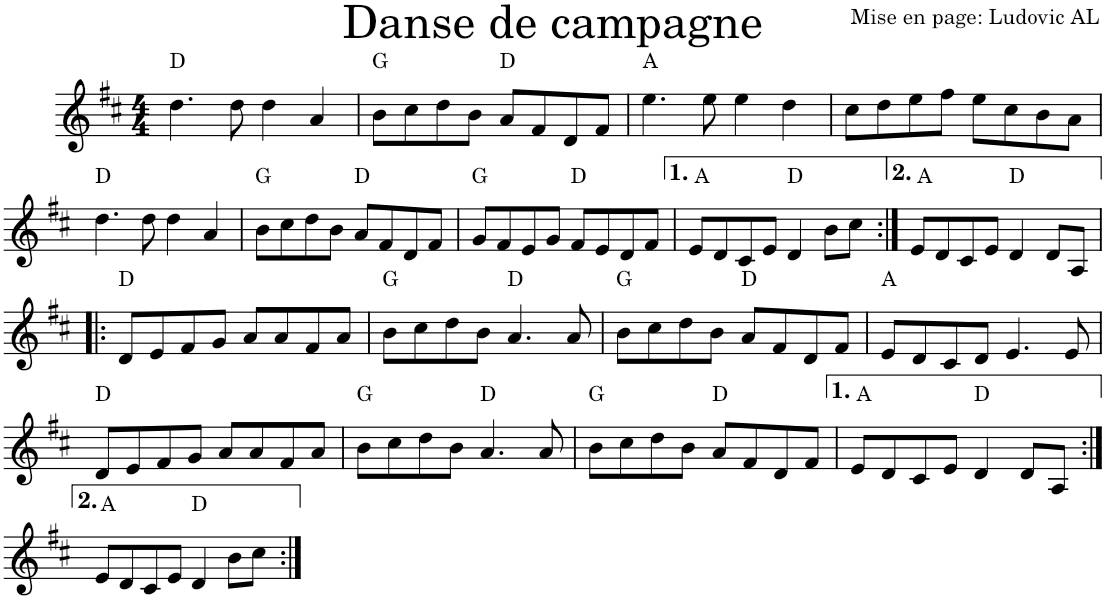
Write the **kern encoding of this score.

**kern	**harte
*part1	*part1
*staff1	*
*I"Voice	*
*I'V	*
*clefG2	*
*k[f#c#]	*
*M4/4	*
=1	=1
4.dd\	D:maj
8dd\	.
4dd\	.
4a/	.
=2	=2
8b\L	G:maj
8cc#\	.
8dd\	.
8b\J	.
8a/L	D:maj
8f#/	.
8d/	.
8f#/J	.
=3	=3
4.ee\	A:maj
8ee\	.
4ee\	.
4dd\	.
=4	=4
8cc#\L	.
8dd\	.
8ee\	.
8ff#\J	.
8ee\L	.
8cc#\	.
8b\	.
8a\J	.
!!LO:LB:g=z
=5	=5
4.dd\	D:maj
8dd\	.
4dd\	.
4a/	.
=6	=6
8b\L	G:maj
8cc#\	.
8dd\	.
8b\J	.
8a/L	D:maj
8f#/	.
8d/	.
8f#/J	.
=7	=7
8g/L	G:maj
8f#/	.
8e/	.
8g/J	.
8f#/L	D:maj
8e/	.
8d/	.
8f#/J	.
=8	=8
8e/L	A:maj
8d/	.
8c#/	.
8e/J	.
4d/	D:maj
8b\L	.
8cc#\J	.
=9:|!	=9:|!
8e/L	A:maj
8d/	.
8c#/	.
8e/J	.
4d/	D:maj
8d/L	.
8A/J	.
!!LO:LB:g=z
=10!|:	=10!|:
8d/L	D:maj
8e/	.
8f#/	.
8g/J	.
8a/L	.
8a/	.
8f#/	.
8a/J	.
=11	=11
8b\L	G:maj
8cc#\	.
8dd\	.
8b\J	.
4.a/	D:maj
8a/	.
=12	=12
8b\L	G:maj
8cc#\	.
8dd\	.
8b\J	.
8a/L	D:maj
8f#/	.
8d/	.
8f#/J	.
=13	=13
8e/L	A:maj
8d/	.
8c#/	.
8d/J	.
4.e/	.
8e/	.
!!LO:LB:g=z
=14	=14
8d/L	D:maj
8e/	.
8f#/	.
8g/J	.
8a/L	.
8a/	.
8f#/	.
8a/J	.
=15	=15
8b\L	G:maj
8cc#\	.
8dd\	.
8b\J	.
4.a/	D:maj
8a/	.
=16	=16
8b\L	G:maj
8cc#\	.
8dd\	.
8b\J	.
8a/L	D:maj
8f#/	.
8d/	.
8f#/J	.
=17	=17
8e/L	A:maj
8d/	.
8c#/	.
8e/J	.
4d/	D:maj
8d/L	.
8A/J	.
!!LO:LB:g=z
=18:|!	=18:|!
8e/L	A:maj
8d/	.
8c#/	.
8e/J	.
4d/	D:maj
8b\L	.
8cc#\J	.
=:|!	=:|!
*-	*-
